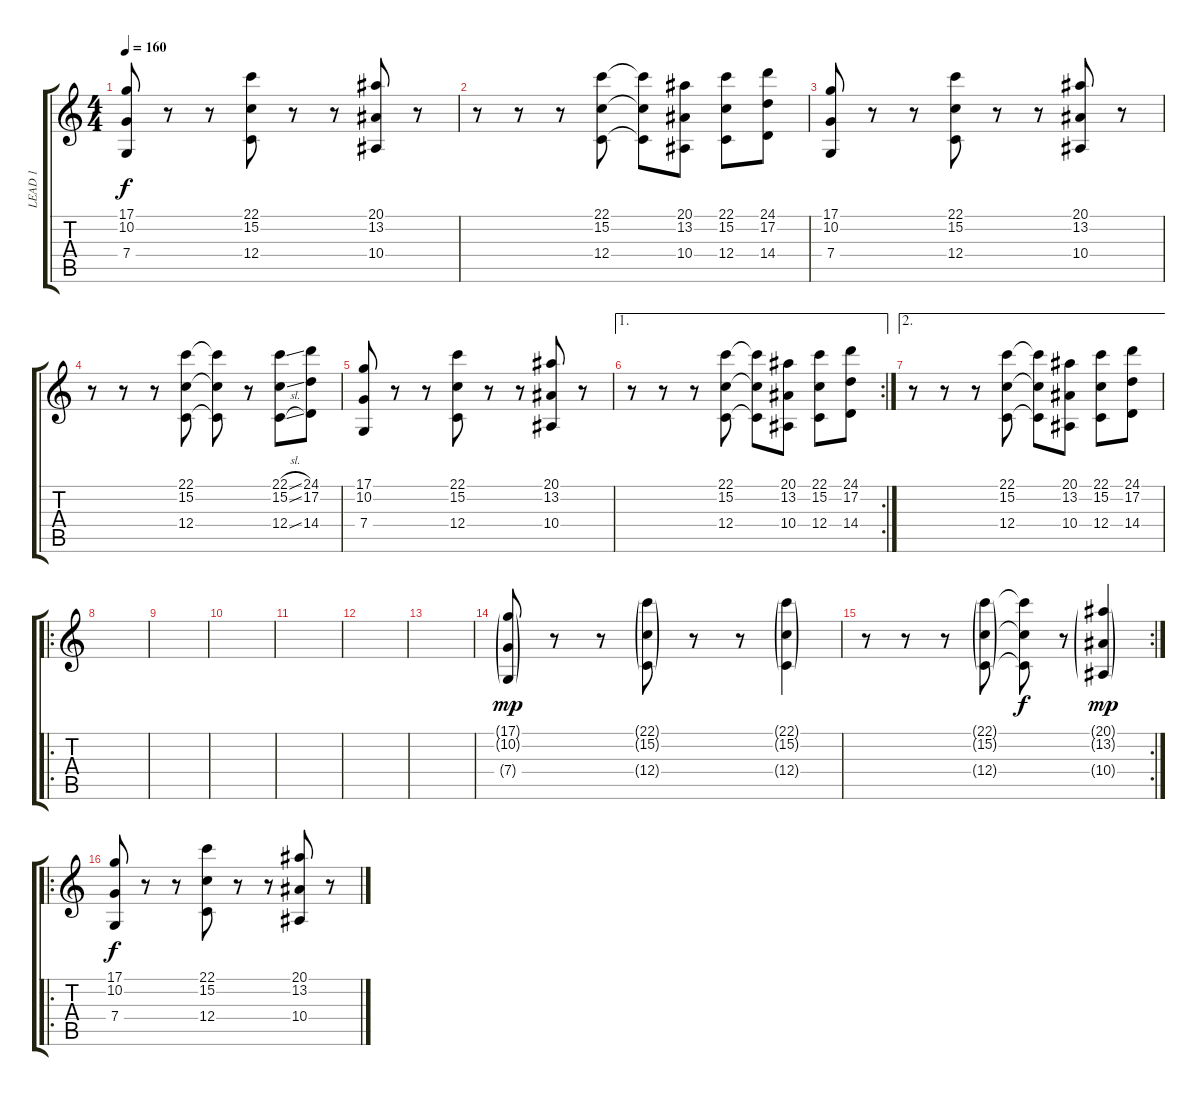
\track ("LEAD 1" "LEAD 1") {instrument lead1square}
\staff {score tabs}
\tuning (D4 A3 F3 C3 G2 C2) {hide}
\ts (4 4)
\tempo 160
\clef g2
\ks c
(17.1 10.2 7.4).8{dy f} r.8 r.8 (22.1 15.2 12.4).8 r.8 r.8 (20.1 13.2 10.4).8 r.8 |
r.8 r.8 r.8 (22.1 15.2 12.4).8 (22.1{t} 15.2{t} 12.4{t}).8 (20.1 13.2 10.4).8 (22.1 15.2 12.4).8 (24.1 17.2 14.4).8 |
(17.1 10.2 7.4).8 r.8 r.8 (22.1 15.2 12.4).8 r.8 r.8 (20.1 13.2 10.4).8 r.8 |
r.8 r.8 r.8 (22.1 15.2 12.4).8 (22.1{t} 15.2{t} 12.4{t}).8 r.8 (22.1{sl} 15.2{sl} 12.4{sl}).8 (24.1 17.2 14.4).8 |
(17.1 10.2 7.4).8 r.8 r.8 (22.1 15.2 12.4).8 r.8 r.8 (20.1 13.2 10.4).8 r.8 |
\ae 1
\rc 2
r.8 r.8 r.8 (22.1 15.2 12.4).8 (22.1{t} 15.2{t} 12.4{t}).8 (20.1 13.2 10.4).8 (22.1 15.2 12.4).8 (24.1 17.2 14.4).8 |
\ae 2
r.8 r.8 r.8 (22.1 15.2 12.4).8 (22.1{t} 15.2{t} 12.4{t}).8 (20.1 13.2 10.4).8 (22.1 15.2 12.4).8 (24.1 17.2 14.4).8 |
\ro
|
|
|
|
|
|
(17.1{g} 10.2{g} 7.4{g}).8{dy mp} r.8 r.8 (22.1{g} 15.2{g} 12.4{g}).8 r.8 r.8 (22.1{g} 15.2{g} 12.4{g}).4 |
\rc 2
r.8 r.8 r.8 (22.1{g} 15.2{g} 12.4{g}).8 (22.1{t} 15.2{t} 12.4{t}).8{dy f} r.8 (20.1{g} 13.2{g} 10.4{g}).4{dy mp} |
\ro
(17.1 10.2 7.4).8{dy f} r.8 r.8 (22.1 15.2 12.4).8 r.8 r.8 (20.1 13.2 10.4).8 r.8
